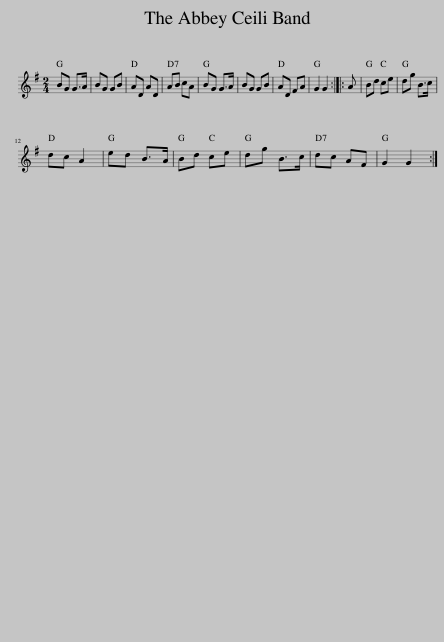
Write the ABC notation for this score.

X:1
L:1/8
M:2/4
I:linebreak $
K:G
V:1 treble
V:1
 BG G>A | BG GB | AD AD | AB cA | BG G>A | %5
 BG GB | AD FA | G2 G2 :: A | Bd ce | %10
 dg B>c |$ dc A2 | ed B>A | Bd ce | dg B>c | %15
 dc AF | G2 G2 :| %17
